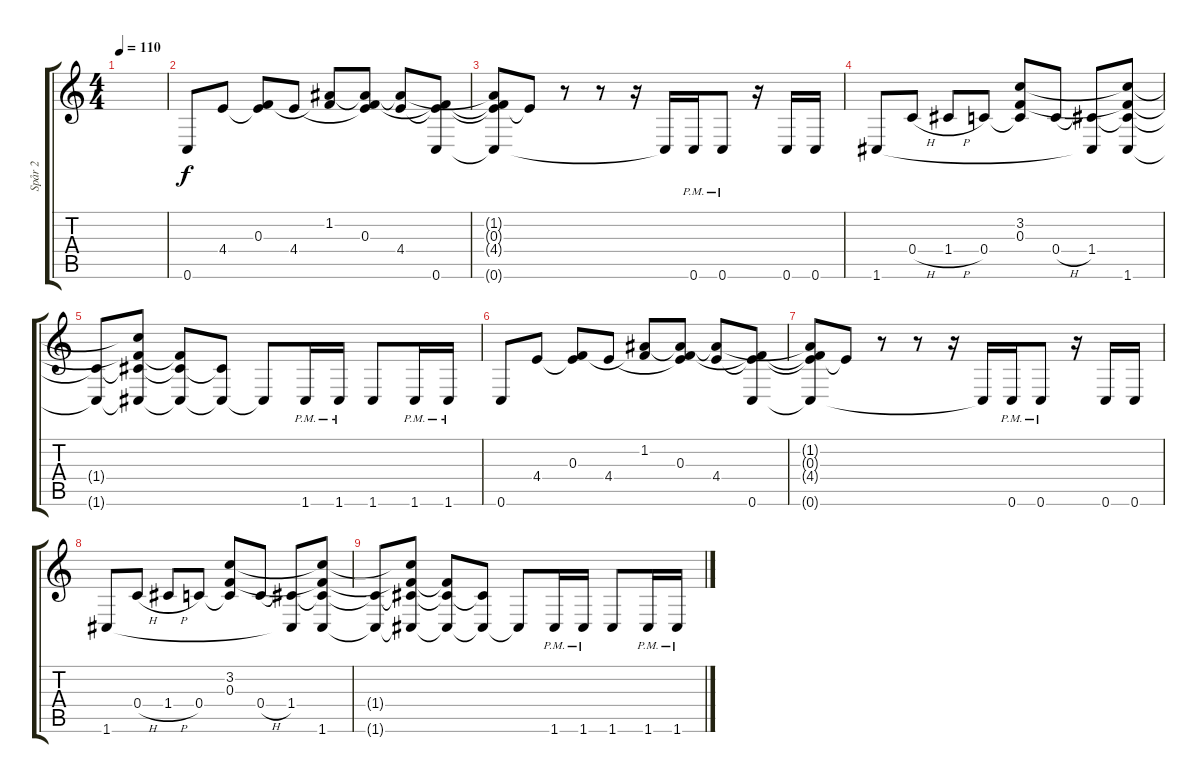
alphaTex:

\track ("Spår 2" "Spår 2") {instrument distortionguitar}
\staff {score tabs}
\tuning (D4 A3 F3 C3 G2 C2) {hide}
\ts (4 4)
\tempo 110
\clef g2
\ks c
|
0.6.8 4.4.8 (0.3 4.4{t}).8 4.4.8 (1.2 0.3{t}).8 (1.2{t} 0.3 4.4{t}).8 (1.2{t} 4.4).8 (0.3{t} 4.4{t} 0.6).8 |
(1.2{t} 0.3{t} 4.4{t} 0.6{t}).8 4.4{t}.8 r.8 r.8 r.16 0.6{t}.16 0.6{pm}.16 0.6{pm}.8 r.16 0.6.16 0.6.16 |
1.6.8 0.4{h}.8 1.4{h}.8 0.4.8 (3.2 0.3 0.4{t}).8 0.4{h}.8 (1.4 1.6{t}).8 (3.2{t} 0.3{t} 1.4{t} 1.6).8 |
(1.4{t} 1.6{t}).8 (3.2{t} 0.3{t} 1.4{t} 1.6{t}).8 (0.3{t} 1.4{t} 1.6{t}).8 (1.4{t} 1.6{t}).8 1.6{t}.8 1.6{pm}.16 1.6{pm}.16 1.6.8 1.6{pm}.16 1.6{pm}.16 |
0.6.8 4.4.8 (0.3 4.4{t}).8 4.4.8 (1.2 0.3{t}).8 (1.2{t} 0.3 4.4{t}).8 (1.2{t} 4.4).8 (0.3{t} 4.4{t} 0.6).8 |
(1.2{t} 0.3{t} 4.4{t} 0.6{t}).8 4.4{t}.8 r.8 r.8 r.16 0.6{t}.16 0.6{pm}.16 0.6{pm}.8 r.16 0.6.16 0.6.16 |
1.6.8 0.4{h}.8 1.4{h}.8 0.4.8 (3.2 0.3 0.4{t}).8 0.4{h}.8 (1.4 1.6{t}).8 (3.2{t} 0.3{t} 1.4{t} 1.6).8 |
(1.4{t} 1.6{t}).8 (3.2{t} 0.3{t} 1.4{t} 1.6{t}).8 (0.3{t} 1.4{t} 1.6{t}).8 (1.4{t} 1.6{t}).8 1.6{t}.8 1.6{pm}.16 1.6{pm}.16 1.6.8 1.6{pm}.16 1.6{pm}.16
